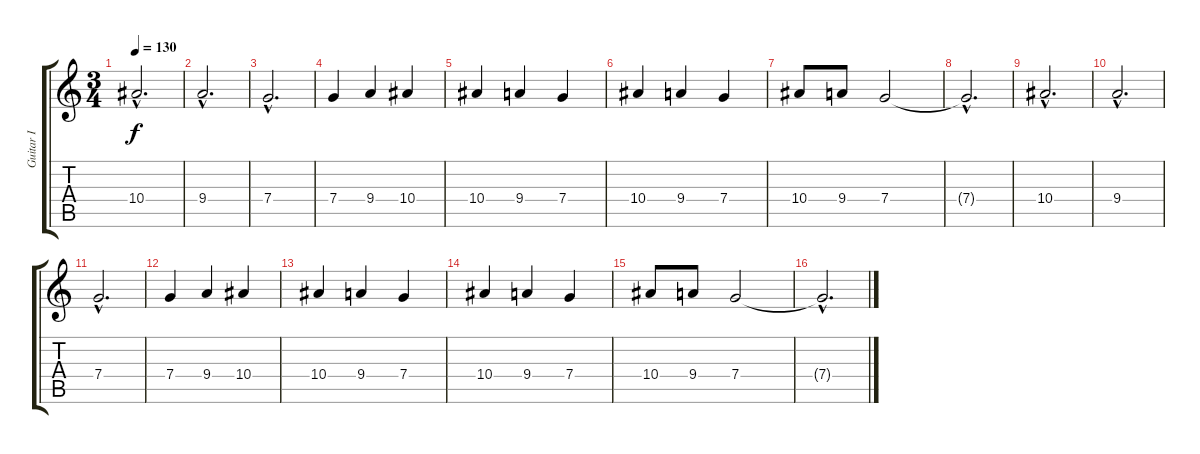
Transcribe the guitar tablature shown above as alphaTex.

\track ("Guitar I" "Guitar I") {instrument distortionguitar}
\staff {score tabs}
\tuning (D4 A3 F3 C3 G2 D2) {hide}
\ts (3 4)
\tempo 130
\clef g2
\ks c
10.4{hac}.2{d dy f} |
9.4{hac}.2{d} |
7.4{hac}.2{d} |
7.4.4 9.4.4 10.4.4 |
10.4.4 9.4.4 7.4.4 |
10.4.4 9.4.4 7.4.4 |
10.4.8 9.4.8 7.4.2 |
7.4{hac t}.2{d} |
10.4{hac}.2{d} |
9.4{hac}.2{d} |
7.4{hac}.2{d} |
7.4.4 9.4.4 10.4.4 |
10.4.4 9.4.4 7.4.4 |
10.4.4 9.4.4 7.4.4 |
10.4.8 9.4.8 7.4.2 |
7.4{hac t}.2{d}
